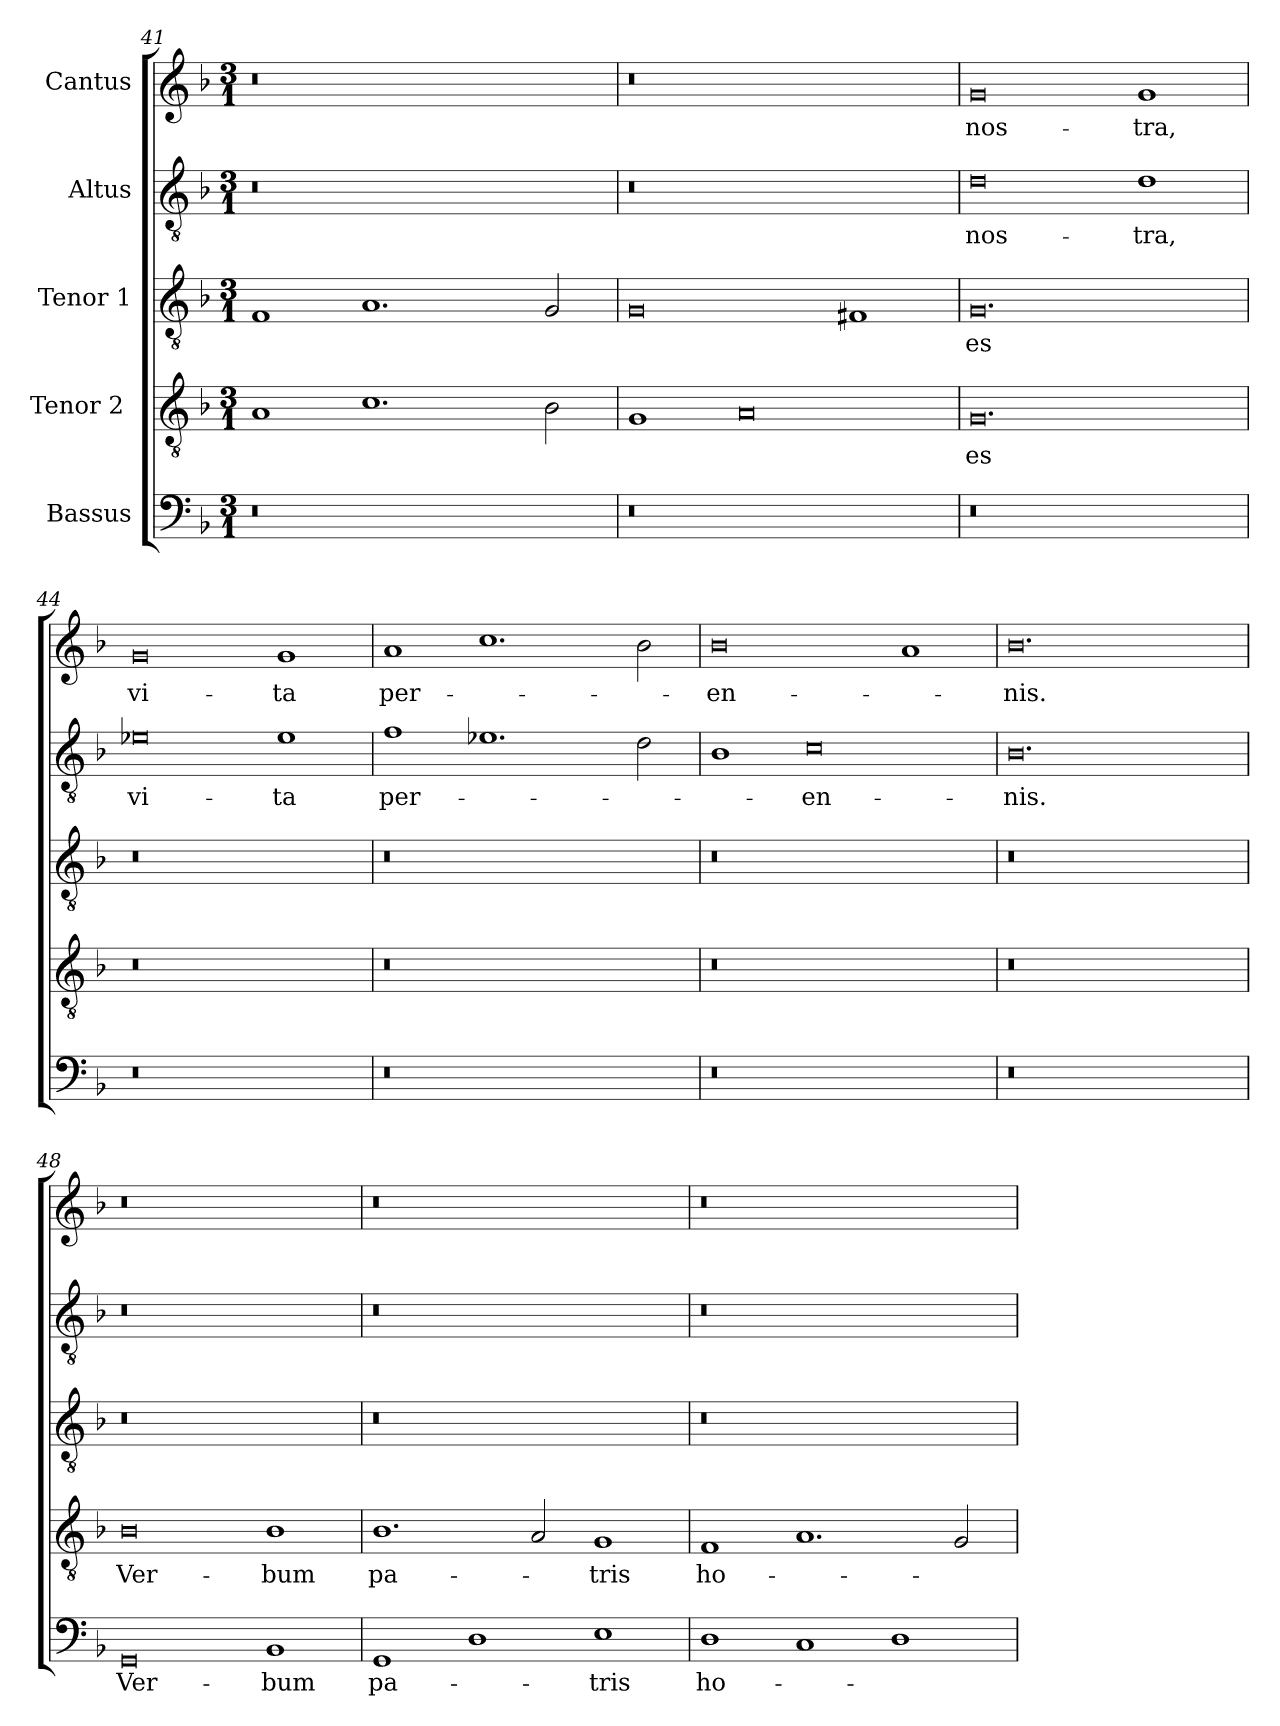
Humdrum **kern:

**kern	**text	**kern	**text	**kern	**text	**kern	**text	**kern	**text
*part5	*part5	*part4	*part4	*part3	*part3	*part2	*part2	*part1	*part1
*staff5	*staff5	*staff4	*staff4	*staff3	*staff3	*staff2	*staff2	*staff1	*staff1
*I"Bassus	*	*I"Tenor 2 	*	*I"Tenor 1	*	*I"Altus	*	*I"Cantus	*
*clefF4	*	*clefGv2	*	*clefGv2	*	*clefGv2	*	*clefG2	*
*k[b-]	*	*k[b-]	*	*k[b-]	*	*k[b-]	*	*k[b-]	*
*F:	*	*F:	*	*F:	*	*F:	*	*F:	*
*M3/1	*	*M3/1	*	*M3/1	*	*M3/1	*	*M3/1	*
=41	=41	=41	=41	=41	=41	=41	=41	=41	=41
0r	.	1A/	.	1F/	.	0r	.	0r	.
.	.	1.c\	.	1.A/	.	.	.	.	.
1ryy	.	.	.	.	.	1ryy	.	1ryy	.
.	.	2B-\	.	2G/	.	.	.	.	.
=42	=42	=42	=42	=42	=42	=42	=42	=42	=42
0r	.	1G/	.	0G/	.	0r	.	0r	.
.	.	0A/	.	.	.	.	.	.	.
1ryy	.	.	.	1F#X/	.	1ryy	.	1ryy	.
=43	=43	=43	=43	=43	=43	=43	=43	=43	=43
0r	.	0.G/	-es	0.G/	-es	0d\	nos-	0g/	nos-
1ryy	.	.	.	.	.	1d\	-tra,	1g/	-tra,
=44	=44	=44	=44	=44	=44	=44	=44	=44	=44
0r	.	0r	.	0r	.	0e-X\	vi-	0g/	vi-
1ryy	.	1ryy	.	1ryy	.	1e-\	-ta	1g/	-ta
=45	=45	=45	=45	=45	=45	=45	=45	=45	=45
0r	.	0r	.	0r	.	1f\	per-	1a/	per-
.	.	.	.	.	.	1.e-X\	.	1.cc\	.
1ryy	.	1ryy	.	1ryy	.	.	.	.	.
.	.	.	.	.	.	2d\	.	2b-\	.
=46	=46	=46	=46	=46	=46	=46	=46	=46	=46
0r	.	0r	.	0r	.	1B-\	.	0b-\	-en-
.	.	.	.	.	.	0c\	-en-	.	.
1ryy	.	1ryy	.	1ryy	.	.	.	1a/	.
=47	=47	=47	=47	=47	=47	=47	=47	=47	=47
0r	.	0r	.	0r	.	0.B-\	-nis.	0.b-\	-nis.
1ryy	.	1ryy	.	1ryy	.	.	.	.	.
!!LO:LB:g=z
=48	=48	=48	=48	=48	=48	=48	=48	=48	=48
0GG/	Ver-	0B-\	Ver-	0r	.	0r	.	0r	.
1BB-/	-bum	1B-\	-bum	1ryy	.	1ryy	.	1ryy	.
=49	=49	=49	=49	=49	=49	=49	=49	=49	=49
1GG/	pa-	1.B-\	pa-	0r	.	0r	.	0r	.
1D\	.	.	.	.	.	.	.	.	.
.	.	2A/	.	.	.	.	.	.	.
1E\	-tris	1G/	-tris	1ryy	.	1ryy	.	1ryy	.
=50	=50	=50	=50	=50	=50	=50	=50	=50	=50
1D\	ho-	1F/	ho-	0r	.	0r	.	0r	.
1C/	.	1.A/	.	.	.	.	.	.	.
1D\	.	.	.	1ryy	.	1ryy	.	1ryy	.
.	.	2G/	.	.	.	.	.	.	.
=	=	=	=	=	=	=	=	=	=
*-	*-	*-	*-	*-	*-	*-	*-	*-	*-
